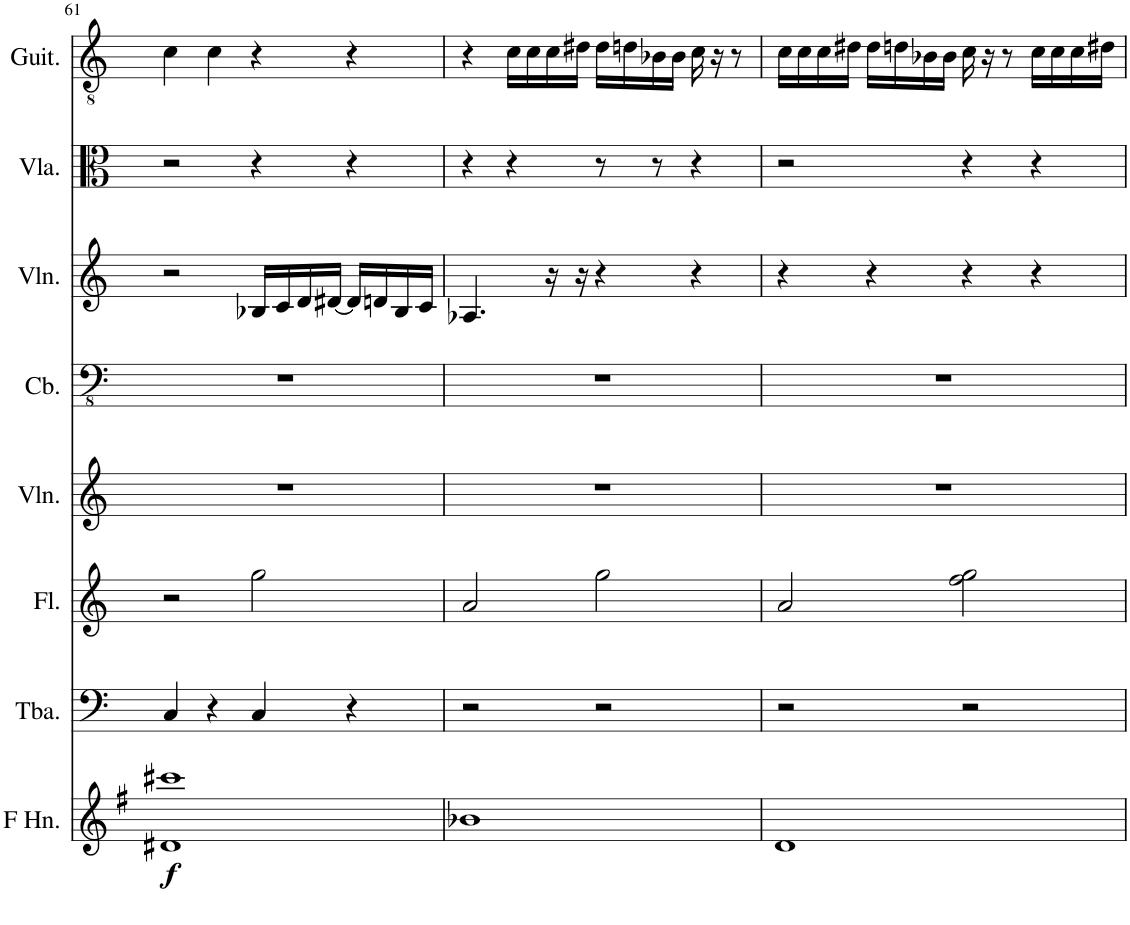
**kern	**dynam	**kern	**kern	**kern	**kern	**kern	**kern	**kern
*part8	*part8	*part7	*part6	*part5	*part4	*part3	*part2	*part1
*staff8	*staff8	*staff7	*staff6	*staff5	*staff4	*staff3	*staff2	*staff1
*I"Horn in F	*	*I"Tuba	*I"Flute	*I"Violin	*I"Contrabass	*I"Violin	*I"Viola	*I"Classical Guitar
*	*	*I'Tba.	*I'Fl.	*I'Vln.	*I'Cb.	*I'Vln.	*I'Vla.	*I'Guit.
!!LO:PB:g=z
*clefG2	*	*clefF4	*clefG2	*clefG2	*clefFv4	*clefG2	*clefC3	*clefGv2
*Trd4c7	*	*	*	*	*Trd7c12	*	*	*
*k[f#]	*	*k[]	*k[]	*k[]	*k[]	*k[]	*k[]	*k[]
*M4/4	*	*M4/4	*M4/4	*M4/4	*M4/4	*M4/4	*M4/4	*M4/4
=61	=61	=61	=61	=61	=61	=61	=61	=61
!	!LO:DY:b	!	!	!	!	!	!	!
1d#X 1ccc#X	f	4C/	2r	1r	1r	2r	2r	4c\
.	.	4r	.	.	.	.	.	4c\
.	.	4C/	2gg\	.	.	16B-X/LL	4r	4r
.	.	.	.	.	.	16c/	.	.
.	.	.	.	.	.	16d/	.	.
.	.	.	.	.	.	[16d#X/JJ	.	.
.	.	4r	.	.	.	16d#/LL]	4r	4r
.	.	.	.	.	.	16dn/	.	.
.	.	.	.	.	.	16B-/	.	.
.	.	.	.	.	.	16c/JJ	.	.
=62	=62	=62	=62	=62	=62	=62	=62	=62
1b-X	.	2r	2a/	1r	1r	4.A-X/	4r	4r
.	.	.	.	.	.	.	4r	16c\LL
.	.	.	.	.	.	.	.	16c\
.	.	.	.	.	.	16r	.	16c\
.	.	.	.	.	.	16r	.	16d#X\JJ
.	.	2r	2gg\	.	.	4r	8r	16d#\LL
.	.	.	.	.	.	.	.	16dn\
.	.	.	.	.	.	.	8r	16B-X\
.	.	.	.	.	.	.	.	16B-\JJ
.	.	.	.	.	.	4r	4r	16c\
.	.	.	.	.	.	.	.	16r
.	.	.	.	.	.	.	.	8r
=63	=63	=63	=63	=63	=63	=63	=63	=63
1d	.	2r	2a/	1r	1r	4r	2r	16c\LL
.	.	.	.	.	.	.	.	16c\
.	.	.	.	.	.	.	.	16c\
.	.	.	.	.	.	.	.	16d#X\JJ
.	.	.	.	.	.	4r	.	16d#\LL
.	.	.	.	.	.	.	.	16dn\
.	.	.	.	.	.	.	.	16B-X\
.	.	.	.	.	.	.	.	16B-\JJ
.	.	2r	2ff\ 2gg\	.	.	4r	4r	16c\
.	.	.	.	.	.	.	.	16r
.	.	.	.	.	.	.	.	8r
.	.	.	.	.	.	4r	4r	16c\LL
.	.	.	.	.	.	.	.	16c\
.	.	.	.	.	.	.	.	16c\
.	.	.	.	.	.	.	.	16d#X\JJ
=	=	=	=	=	=	=	=	=
*-	*-	*-	*-	*-	*-	*-	*-	*-
